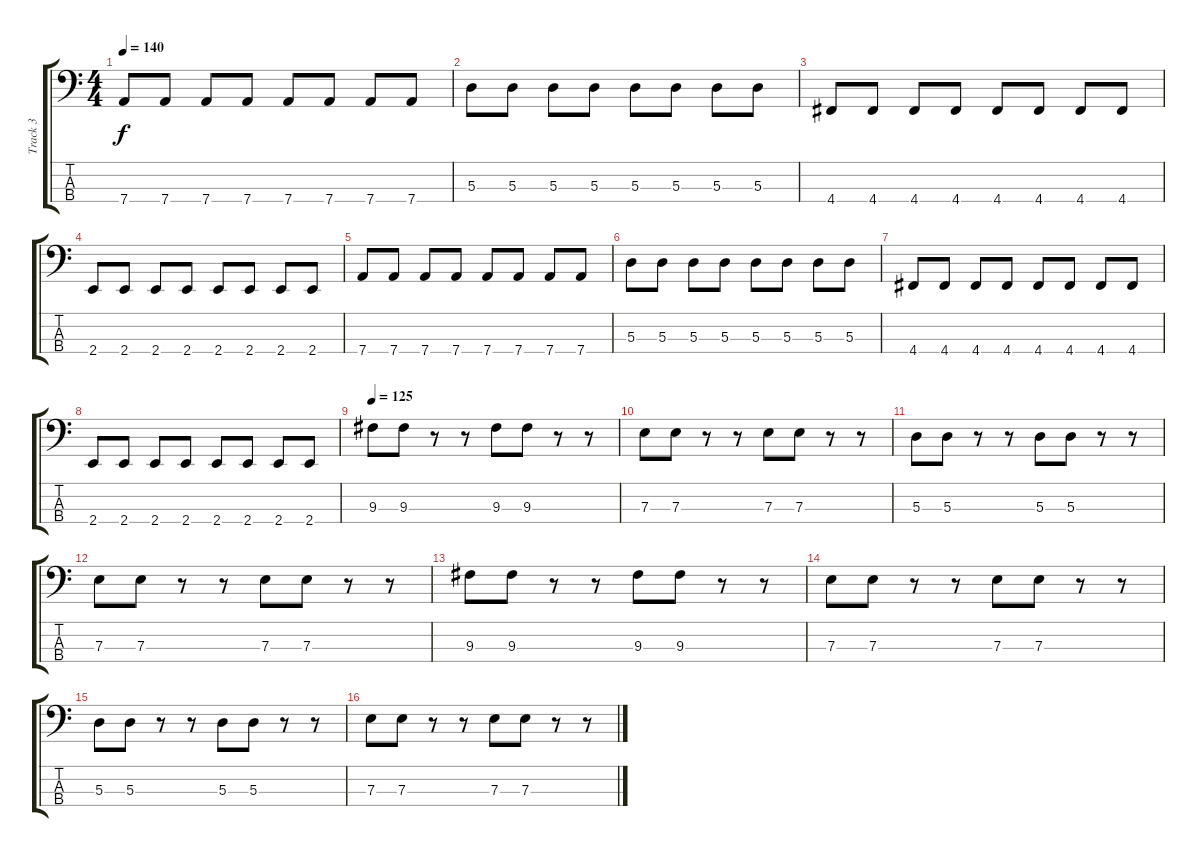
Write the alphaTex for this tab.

\track ("Track 3" "Track 3") {instrument electricbassfinger}
\staff {score tabs}
\tuning (G2 D2 A1 D1) {hide}
\ts (4 4)
\tempo 140
\clef f4
\ks c
7.4.8{dy f} 7.4.8 7.4.8 7.4.8 7.4.8 7.4.8 7.4.8 7.4.8 |
5.3.8 5.3.8 5.3.8 5.3.8 5.3.8 5.3.8 5.3.8 5.3.8 |
4.4.8 4.4.8 4.4.8 4.4.8 4.4.8 4.4.8 4.4.8 4.4.8 |
2.4.8 2.4.8 2.4.8 2.4.8 2.4.8 2.4.8 2.4.8 2.4.8 |
7.4.8 7.4.8 7.4.8 7.4.8 7.4.8 7.4.8 7.4.8 7.4.8 |
5.3.8 5.3.8 5.3.8 5.3.8 5.3.8 5.3.8 5.3.8 5.3.8 |
4.4.8 4.4.8 4.4.8 4.4.8 4.4.8 4.4.8 4.4.8 4.4.8 |
2.4.8 2.4.8 2.4.8 2.4.8 2.4.8 2.4.8 2.4.8 2.4.8 |
\tempo 125
9.3.8 9.3.8 r.8 r.8 9.3.8 9.3.8 r.8 r.8 |
7.3.8 7.3.8 r.8 r.8 7.3.8 7.3.8 r.8 r.8 |
5.3.8 5.3.8 r.8 r.8 5.3.8 5.3.8 r.8 r.8 |
7.3.8 7.3.8 r.8 r.8 7.3.8 7.3.8 r.8 r.8 |
9.3.8 9.3.8 r.8 r.8 9.3.8 9.3.8 r.8 r.8 |
7.3.8 7.3.8 r.8 r.8 7.3.8 7.3.8 r.8 r.8 |
5.3.8 5.3.8 r.8 r.8 5.3.8 5.3.8 r.8 r.8 |
7.3.8 7.3.8 r.8 r.8 7.3.8 7.3.8 r.8 r.8
